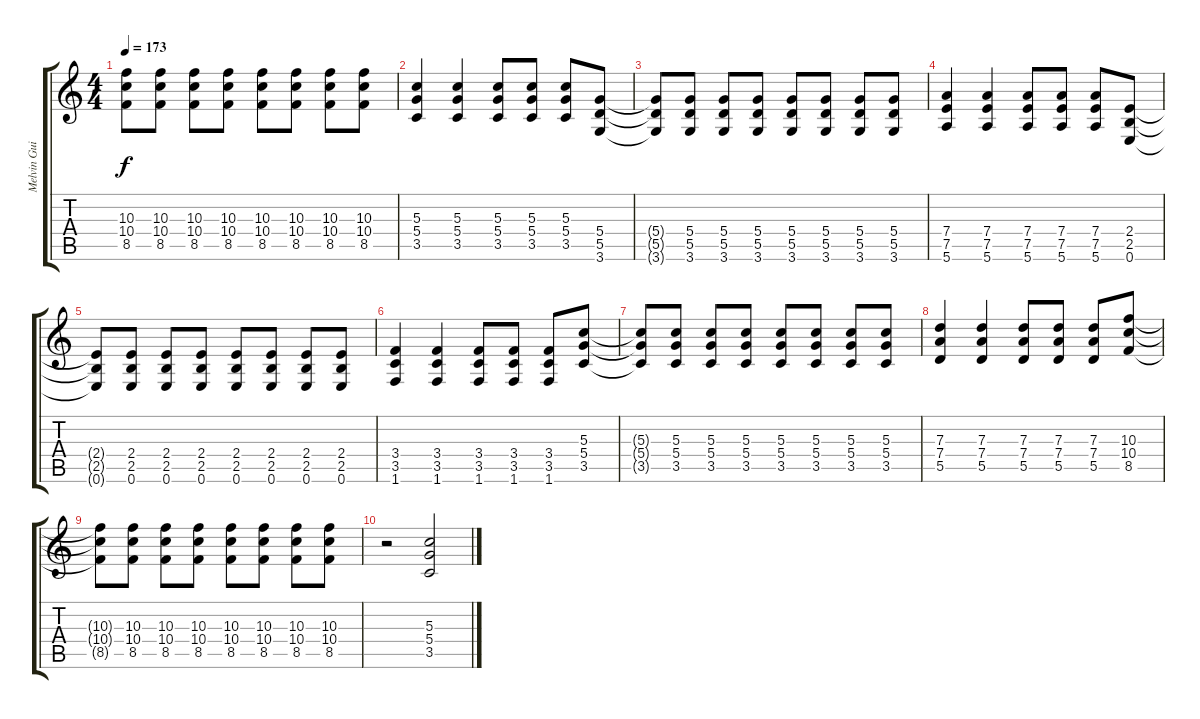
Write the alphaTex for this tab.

\track ("Melvin Guitar 2" "Melvin Gui") {instrument overdrivenguitar}
\staff {score tabs}
\tuning (E4 B3 G3 D3 A2 E2) {hide}
\ts (4 4)
\tempo 173
\clef g2
\ks c
(10.3{t} 10.4{t} 8.5{t}).8{dy f} (10.3 10.4 8.5).8 (10.3 10.4 8.5).8 (10.3 10.4 8.5).8 (10.3 10.4 8.5).8 (10.3 10.4 8.5).8 (10.3 10.4 8.5).8 (10.3 10.4 8.5).8 |
(5.3 5.4 3.5).4 (5.3 5.4 3.5).4 (5.3 5.4 3.5).8 (5.3 5.4 3.5).8 (5.3 5.4 3.5).8 (5.4 5.5 3.6).8 |
(5.4{t} 5.5{t} 3.6{t}).8 (5.4 5.5 3.6).8 (5.4 5.5 3.6).8 (5.4 5.5 3.6).8 (5.4 5.5 3.6).8 (5.4 5.5 3.6).8 (5.4 5.5 3.6).8 (5.4 5.5 3.6).8 |
(7.4 7.5 5.6).4 (7.4 7.5 5.6).4 (7.4 7.5 5.6).8 (7.4 7.5 5.6).8 (7.4 7.5 5.6).8 (2.4 2.5 0.6).8 |
(2.4{t} 2.5{t} 0.6{t}).8 (2.4 2.5 0.6).8 (2.4 2.5 0.6).8 (2.4 2.5 0.6).8 (2.4 2.5 0.6).8 (2.4 2.5 0.6).8 (2.4 2.5 0.6).8 (2.4 2.5 0.6).8 |
(3.4 3.5 1.6).4 (3.4 3.5 1.6).4 (3.4 3.5 1.6).8 (3.4 3.5 1.6).8 (3.4 3.5 1.6).8 (5.3 5.4 3.5).8 |
(5.3{t} 5.4{t} 3.5{t}).8 (5.3 5.4 3.5).8 (5.3 5.4 3.5).8 (5.3 5.4 3.5).8 (5.3 5.4 3.5).8 (5.3 5.4 3.5).8 (5.3 5.4 3.5).8 (5.3 5.4 3.5).8 |
(7.3 7.4 5.5).4 (7.3 7.4 5.5).4 (7.3 7.4 5.5).8 (7.3 7.4 5.5).8 (7.3 7.4 5.5).8 (10.3 10.4 8.5).8 |
(10.3{t} 10.4{t} 8.5{t}).8 (10.3 10.4 8.5).8 (10.3 10.4 8.5).8 (10.3 10.4 8.5).8 (10.3 10.4 8.5).8 (10.3 10.4 8.5).8 (10.3 10.4 8.5).8 (10.3 10.4 8.5).8 |
r.2 (5.3 5.4 3.5).2
